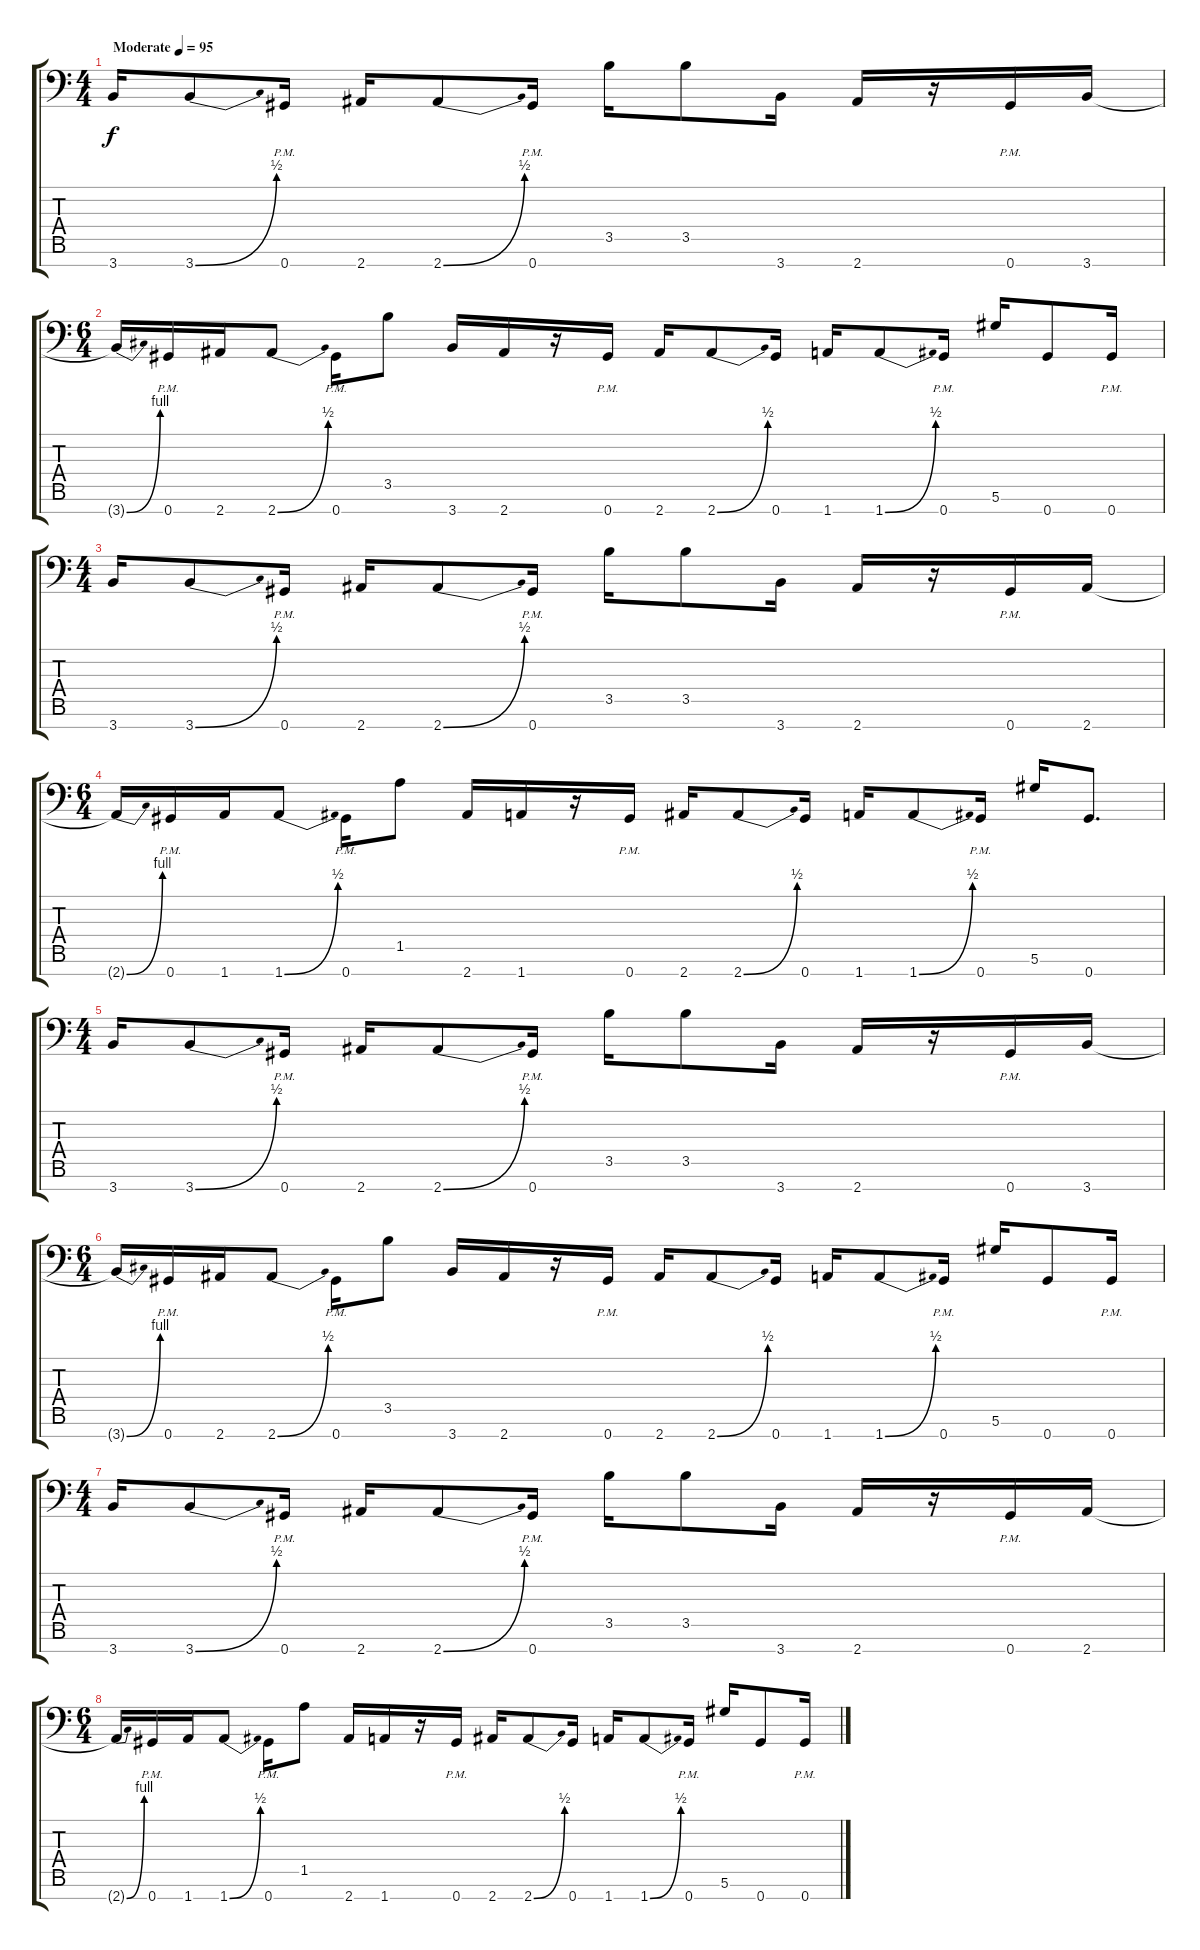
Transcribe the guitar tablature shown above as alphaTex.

\track "" {instrument distortionguitar}
\staff {score tabs}
\tuning (Eb4 Bb3 Gb3 Db3 Ab2 Eb2 Ab1) {hide}
\ts (4 4)
\tempo (95 "Moderate")
\clef f4
\ks c
3.7.16{dy f instrument distortionguitar} 3.7{be (bend 0 0 60 2)}.8 0.7{pm}.16 2.7.16 2.7{be (bend 0 0 60 2)}.8 0.7{pm}.16 3.5.16 3.5.8 3.7.16 2.7.16 r.16 0.7{pm}.16 3.7.16 |
\ts (6 4)
3.7{be (bend 0 0 60 4) t}.16 0.7{pm}.16 2.7.16 2.7{be (bend 0 0 60 2)}.8 0.7{pm}.16 3.5.8 3.7.16 2.7.16 r.16 0.7{pm}.16 2.7.16 2.7{be (bend 0 0 60 2)}.8 0.7.16 1.7.16 1.7{be (bend 0 0 60 2)}.8 0.7{pm}.16 5.6.16 0.7.8 0.7{pm}.16 |
\ts (4 4)
3.7.16 3.7{be (bend 0 0 60 2)}.8 0.7{pm}.16 2.7.16 2.7{be (bend 0 0 60 2)}.8 0.7{pm}.16 3.5.16 3.5.8 3.7.16 2.7.16 r.16 0.7{pm}.16 2.7.16 |
\ts (6 4)
2.7{be (bend 0 0 60 4) t}.16 0.7{pm}.16 1.7.16 1.7{be (bend 0 0 60 2)}.8 0.7{pm}.16 1.5.8 2.7.16 1.7.16 r.16 0.7{pm}.16 2.7.16 2.7{be (bend 0 0 60 2)}.8 0.7.16 1.7.16 1.7{be (bend 0 0 60 2)}.8 0.7{pm}.16 5.6.16 0.7.8{d} |
\ts (4 4)
3.7.16 3.7{be (bend 0 0 60 2)}.8 0.7{pm}.16 2.7.16 2.7{be (bend 0 0 60 2)}.8 0.7{pm}.16 3.5.16 3.5.8 3.7.16 2.7.16 r.16 0.7{pm}.16 3.7.16 |
\ts (6 4)
3.7{be (bend 0 0 60 4) t}.16 0.7{pm}.16 2.7.16 2.7{be (bend 0 0 60 2)}.8 0.7{pm}.16 3.5.8 3.7.16 2.7.16 r.16 0.7{pm}.16 2.7.16 2.7{be (bend 0 0 60 2)}.8 0.7.16 1.7.16 1.7{be (bend 0 0 60 2)}.8 0.7{pm}.16 5.6.16 0.7.8 0.7{pm}.16 |
\ts (4 4)
3.7.16 3.7{be (bend 0 0 60 2)}.8 0.7{pm}.16 2.7.16 2.7{be (bend 0 0 60 2)}.8 0.7{pm}.16 3.5.16 3.5.8 3.7.16 2.7.16 r.16 0.7{pm}.16 2.7.16 |
\ts (6 4)
2.7{be (bend 0 0 60 4) t}.16 0.7{pm}.16 1.7.16 1.7{be (bend 0 0 60 2)}.8 0.7{pm}.16 1.5.8 2.7.16 1.7.16 r.16 0.7{pm}.16 2.7.16 2.7{be (bend 0 0 60 2)}.8 0.7.16 1.7.16 1.7{be (bend 0 0 60 2)}.8 0.7{pm}.16 5.6.16 0.7.8 0.7{pm}.16
